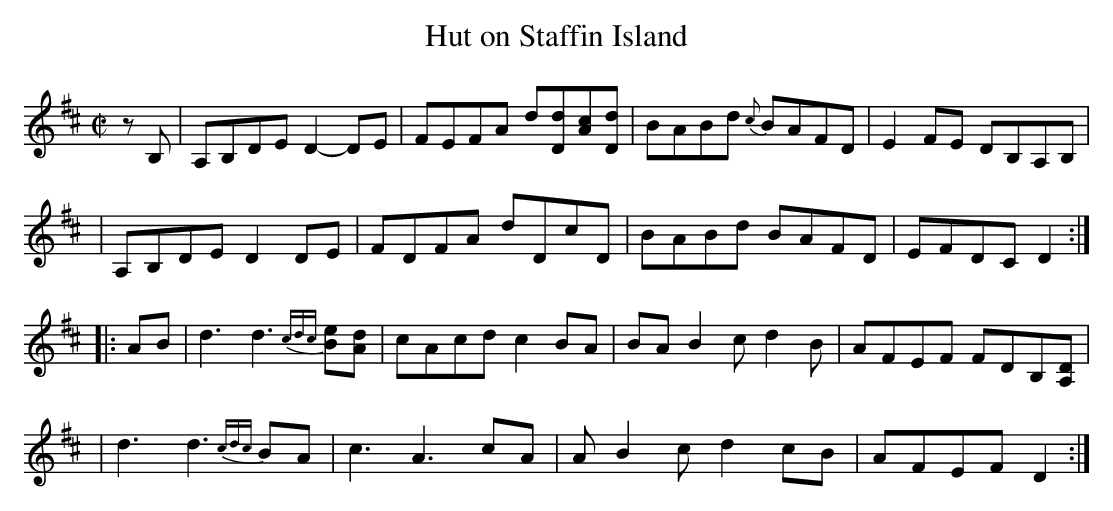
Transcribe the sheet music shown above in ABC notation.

X:1
T: Hut on Staffin Island
M: C|
L: 1/8
K: D
zB, \
| A,B,DE D2-DE | FEFA d[dD][cA][dD] | BABd {c}BAFD | E2FE DB,A,B, |
| A,B,DE D2DE | FDFA dDcD | BABd BAFD | EFDC D2 :|
|: AB \
| d3 d3 {cdc}[eB][dA] | cAcd c2BA | BAB2 cd2B | AFEF FDB,[DA,] |
| d3 d3 {cdc}BA | c3 A3 cA | AB2c d2cB | AFEF D2 :|
